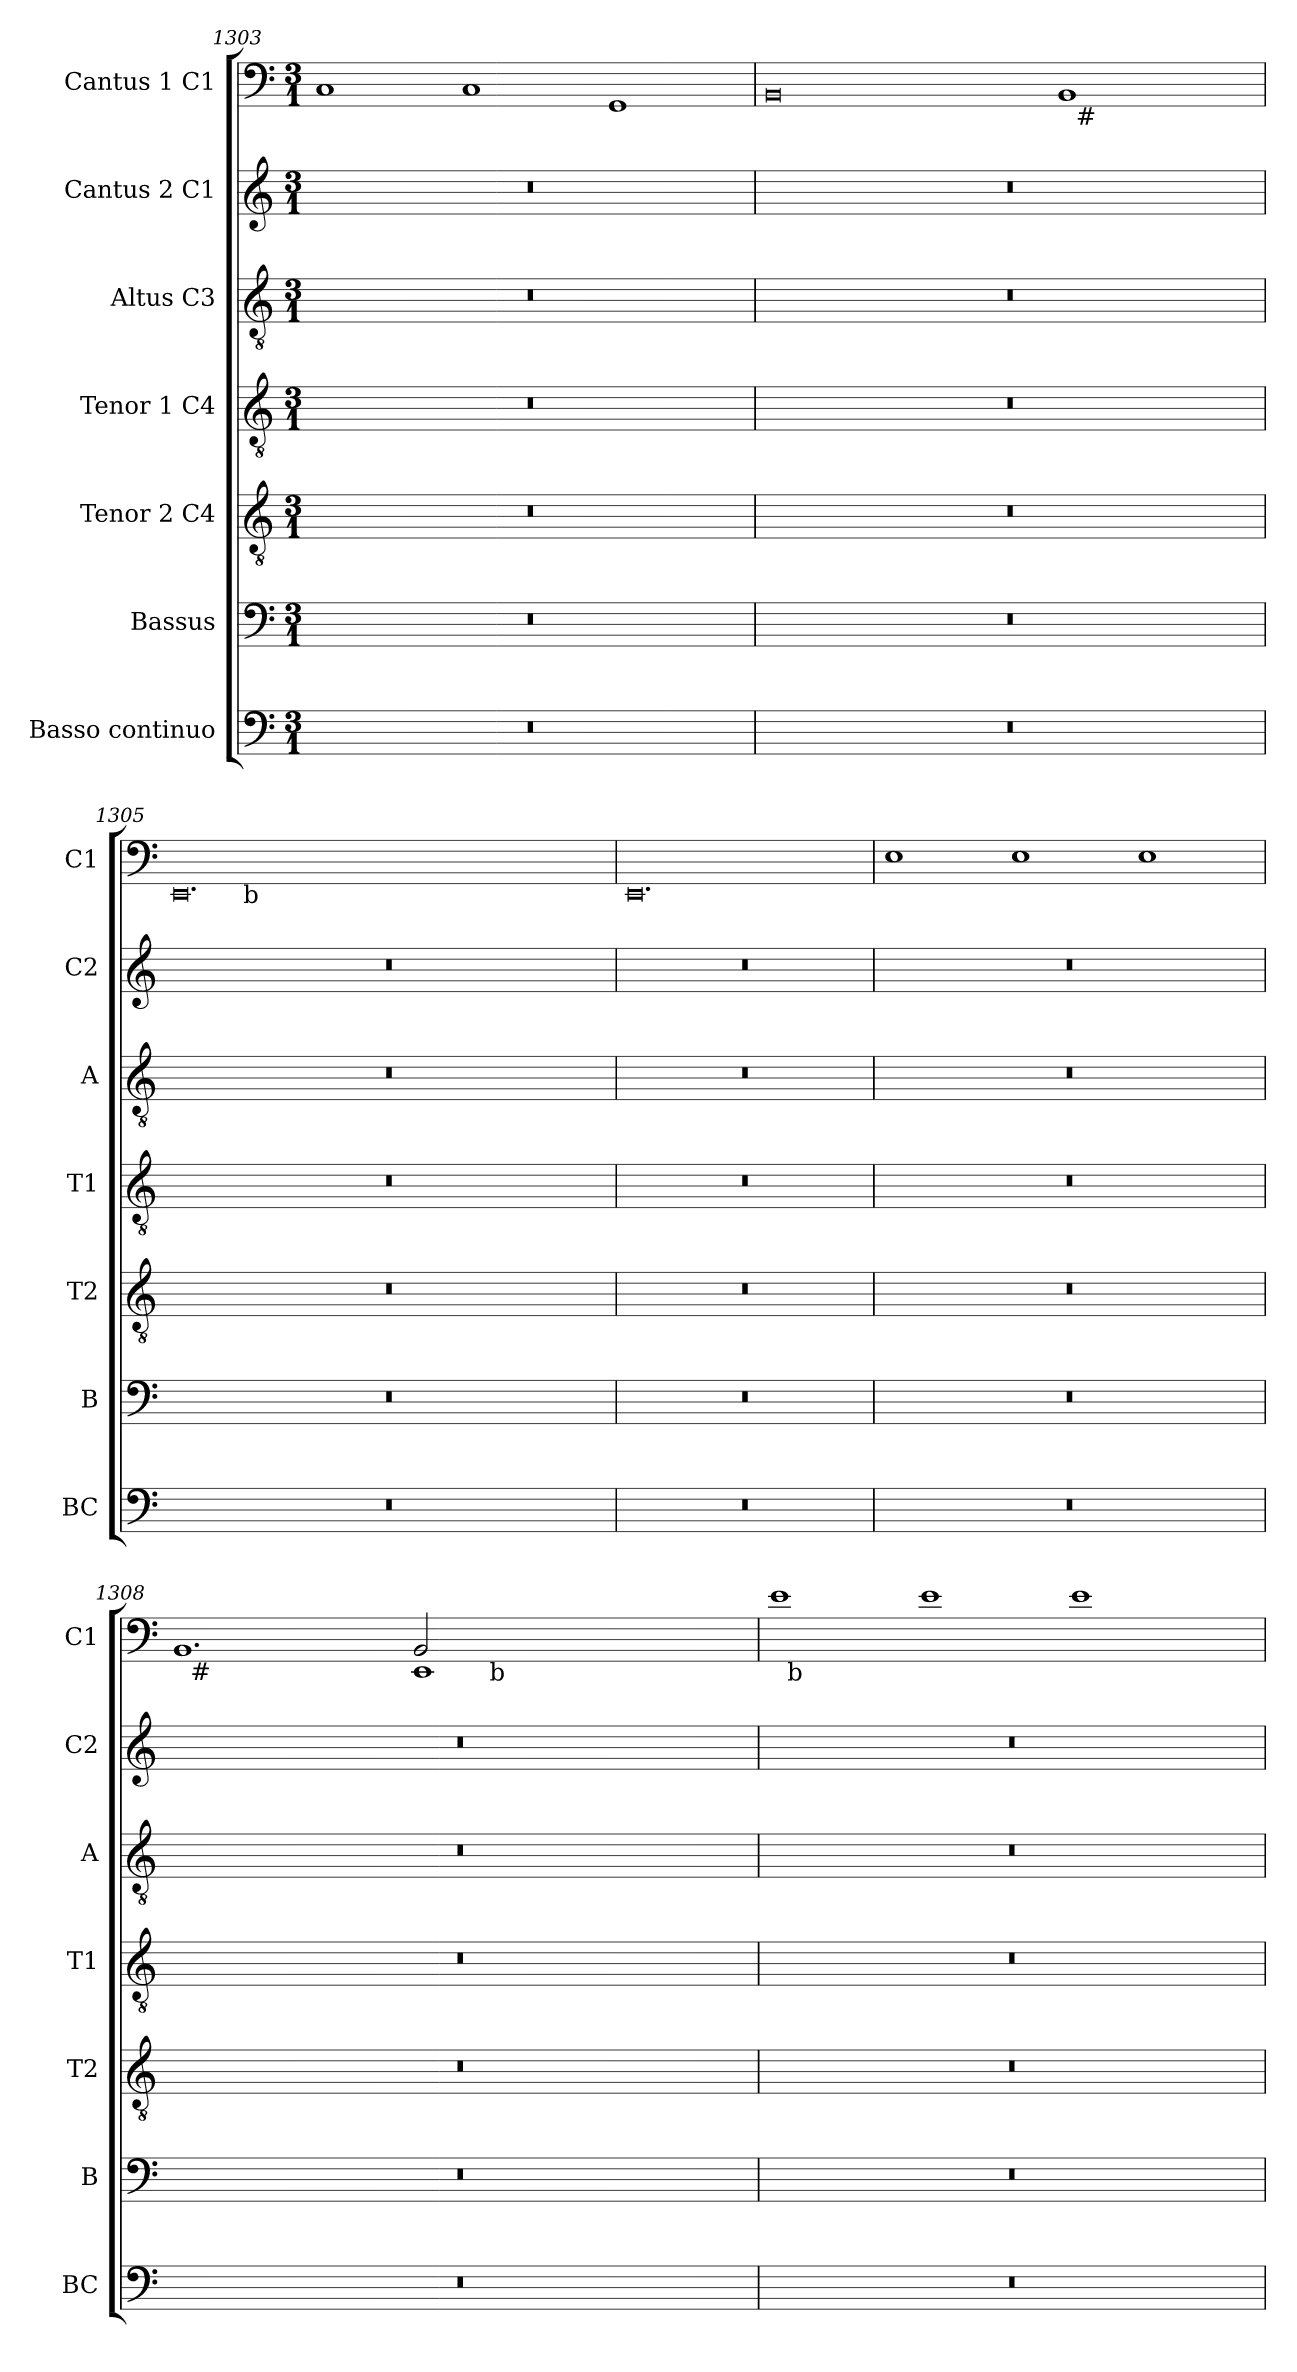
**kern	**kern	**kern	**kern	**kern	**kern	**kern
*part7	*part6	*part5	*part4	*part3	*part2	*part1
*staff7	*staff6	*staff5	*staff4	*staff3	*staff2	*staff1
*I"Basso continuo	*I"Bassus	*I"Tenor 2 C4	*I"Tenor 1 C4	*I"Altus C3	*I"Cantus 2 C1	*I"Cantus 1 C1
*I'BC	*I'B	*I'T2	*I'T1	*I'A	*I'C2	*I'C1
*clefF4	*clefF4	*clefGv2	*clefGv2	*clefGv2	*clefG2	*clefF4
*ITrd7c12	*	*	*	*	*	*
*k[]	*k[]	*k[]	*k[]	*k[]	*k[]	*k[]
*C:	*C:	*C:	*C:	*C:	*C:	*C:
*M3/1	*M3/1	*M3/1	*M3/1	*M3/1	*M3/1	*M3/1
=1303	=1303	=1303	=1303	=1303	=1303	=1303
0.r	0.r	0.r	0.r	0.r	0.r	1C
.	.	.	.	.	.	1C
.	.	.	.	.	.	1GG
=1304	=1304	=1304	=1304	=1304	=1304	=1304
*	*	*	*	*	*	*^
0.r	0.r	0.r	0.r	0.r	0.r	0BB<	1ryy
.	.	.	.	.	.	.	1ryy
.	.	.	.	.	.	1BB	32ryy
!	!	!	!	!	!	!	!LO:TX:b:t=#
.	.	.	.	.	.	.	2ryy
.	.	.	.	.	.	.	4...ryy
=1305	=1305	=1305	=1305	=1305	=1305	=1305	=1305
0.r	0.r	0.r	0.r	0.r	0.r	0.EE	4.ryy
!	!	!	!	!	!	!	!LO:TX:b:t=b
.	.	.	.	.	.	.	1ryy
.	.	.	.	.	.	.	1ryy
.	.	.	.	.	.	.	2ryy
.	.	.	.	.	.	.	8ryy
*	*	*	*	*	*	*v	*v
=1306	=1306	=1306	=1306	=1306	=1306	=1306
0.r	0.r	0.r	0.r	0.r	0.r	0.EE
=1307	=1307	=1307	=1307	=1307	=1307	=1307
0.r	0.r	0.r	0.r	0.r	0.r	1E
.	.	.	.	.	.	1E
.	.	.	.	.	.	1E
=1308	=1308	=1308	=1308	=1308	=1308	=1308
*	*	*	*	*	*	*^
*	*	*	*	*	*	*	*^
*	*	*	*	*	*	*	*	*^
0.r	0.r	0.r	0.r	0.r	0.r	1.BB	1.ryy	32ryy	1...ryy
!	!	!	!	!	!	!	!	!LO:TX:b:t=#	!
.	.	.	.	.	.	.	.	1ryy	.
.	.	.	.	.	.	.	.	1ryy	.
.	.	.	.	.	.	2BB/	1EE	.	.
!	!	!	!	!	!	!	!	!	!LO:TX:b:t=b
.	.	.	.	.	.	.	.	.	1ryy
.	.	.	.	.	.	2ryy	.	.	.
.	.	.	.	.	.	.	.	2ryy	.
.	.	.	.	.	.	2ryy	2ryy	.	.
.	.	.	.	.	.	.	.	4...ryy	.
.	.	.	.	.	.	.	.	.	8ryy
*	*	*	*	*	*	*	*v	*v	*v
!!LO:LB:g=z
=1309	=1309	=1309	=1309	=1309	=1309	=1309	=1309
0.r	0.r	0.r	0.r	0.r	0.r	1e	32ryy
!	!	!	!	!	!	!	!LO:TX:b:t=b
.	.	.	.	.	.	.	1ryy
.	.	.	.	.	.	1e	.
.	.	.	.	.	.	.	1ryy
.	.	.	.	.	.	1e	.
.	.	.	.	.	.	.	2ryy
.	.	.	.	.	.	.	4...ryy
*	*	*	*	*	*	*v	*v
=	=	=	=	=	=	=
*-	*-	*-	*-	*-	*-	*-
